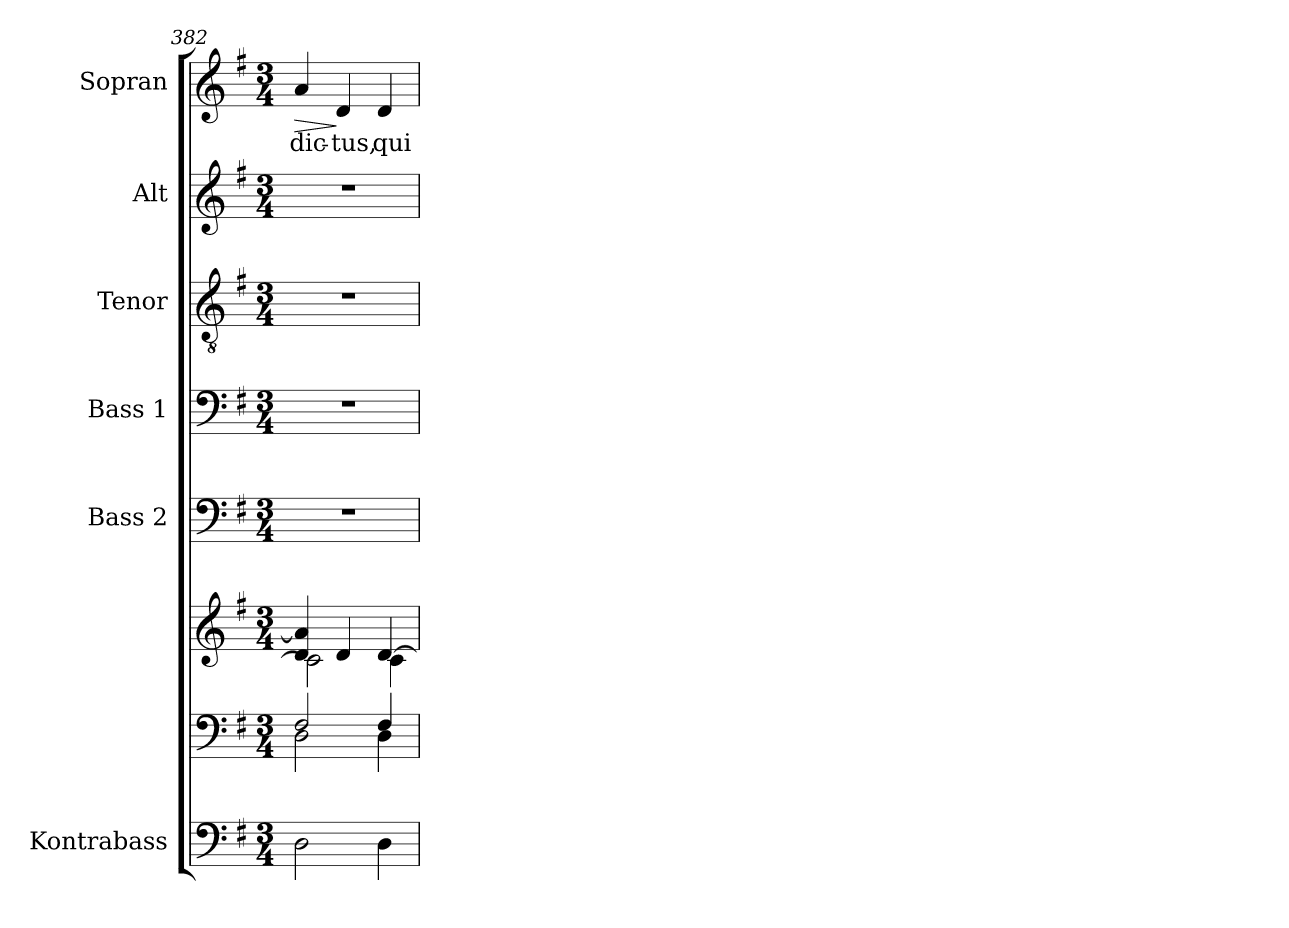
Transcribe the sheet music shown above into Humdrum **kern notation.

**kern	**kern	**kern	**kern	**kern	**kern	**kern	**kern	**text	**dynam
*part7	*part6	*part6	*part5	*part4	*part3	*part2	*part1	*part1	*part1
*staff8	*staff7	*staff6	*staff5	*staff4	*staff3	*staff2	*staff1	*staff1	*staff1
*I"Kontrabass	*	*	*I"Bass 2	*I"Bass 1	*I"Tenor	*I"Alt	*I"Sopran	*	*
*I'Kb.	*	*	*I'B. 2	*I'B. 1	*I'T.	*I'A.	*I'S.	*	*
*clefF4	*clefF4	*clefG2	*clefF4	*clefF4	*clefGv2	*clefG2	*clefG2	*	*
*ITrd7c12	*	*	*	*	*	*	*	*	*
*k[f#]	*k[f#]	*k[f#]	*k[f#]	*k[f#]	*k[f#]	*k[f#]	*k[f#]	*	*
*G:	*G:	*G:	*G:	*G:	*G:	*G:	*G:	*	*
*M3/4	*M3/4	*M3/4	*M3/4	*M3/4	*M3/4	*M3/4	*M3/4	*	*
=382	=382	=382	=382	=382	=382	=382	=382	=382	=382
*	*^	*^	*	*	*	*	*	*	*
!	!	!	!	!	!	!	!	!	!	!LO:LY:b	!LO:HP:b
2DD\	2F#/	2D\	4d/ 4a/]	2c\]	2.r	2.r	2.r	2.r	4a/	-dic-	>
!	!	!	!	!	!	!	!	!	!	!LO:LY:b	!
.	.	.	4d/	.	.	.	.	.	4d/	-tus,	]
!	!	!	!	!	!	!	!	!	!	!LO:LY:b	!
4DD\	4F#/	4D\	[>4d/	4c\	.	.	.	.	4d/	qui	.
*	*v	*v	*	*	*	*	*	*	*	*	*
*	*	*v	*v	*	*	*	*	*	*	*
=	=	=	=	=	=	=	=	=	=
*-	*-	*-	*-	*-	*-	*-	*-	*-	*-
